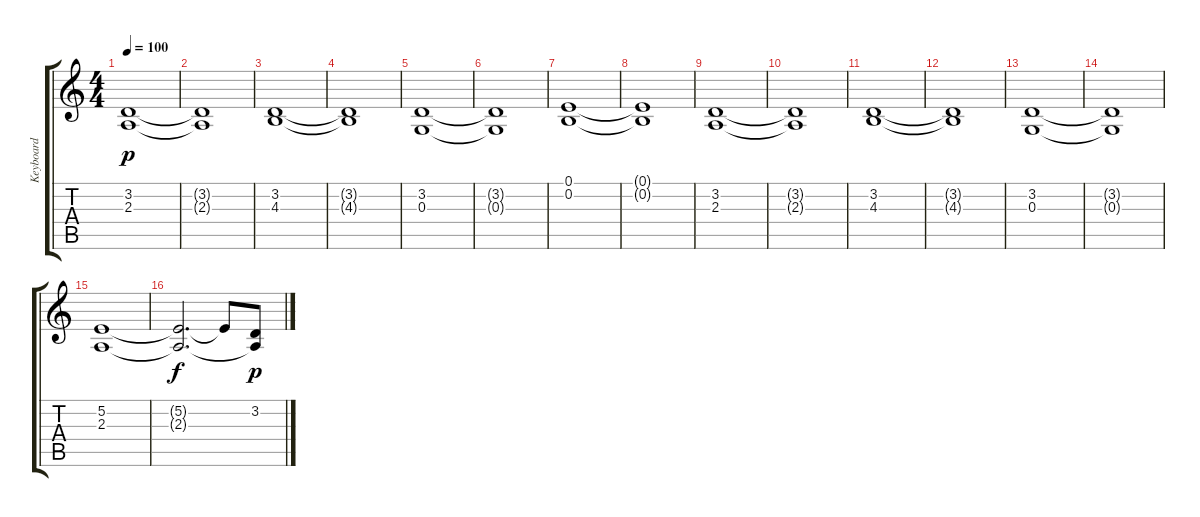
\track ("Keyboard" "Keyboard") {instrument drawbarorgan}
\staff {score tabs}
\tuning (E4 B3 G3 D3 A2 E2) {hide}
\ts (4 4)
\tempo 100
\clef g2
\ks c
(3.2 2.3).1{dy p} |
(3.2{t} 2.3{t}).1 |
(3.2 4.3).1 |
(3.2{t} 4.3{t}).1 |
(3.2 0.3).1 |
(3.2{t} 0.3{t}).1 |
(0.1 0.2).1 |
(0.1{t} 0.2{t}).1 |
(3.2 2.3).1 |
(3.2{t} 2.3{t}).1 |
(3.2 4.3).1 |
(3.2{t} 4.3{t}).1 |
(3.2 0.3).1 |
(3.2{t} 0.3{t}).1 |
(5.2 2.3).1 |
(5.2{t} 2.3{t}).2{d dy f} 5.2{t}.8 (3.2 2.3{t}).8{dy p}
